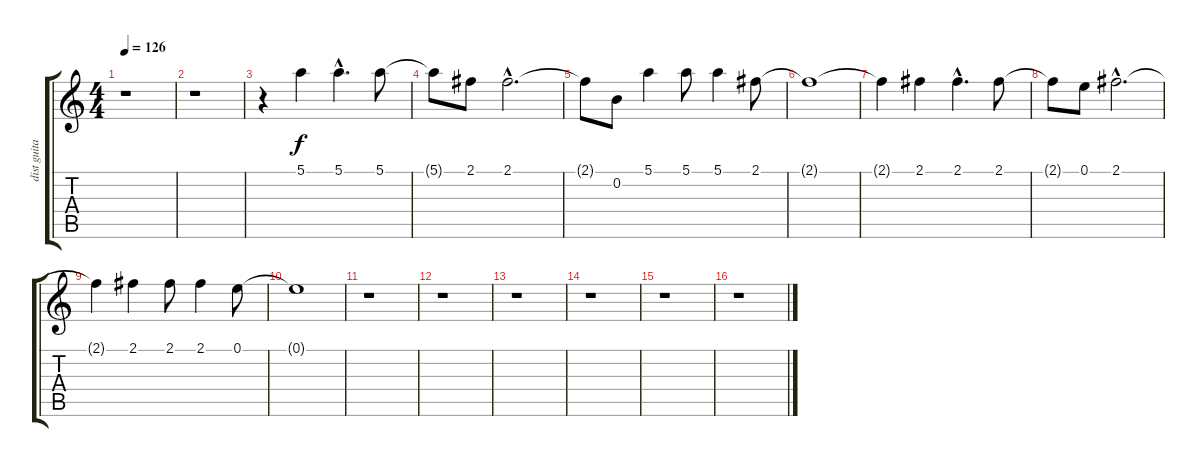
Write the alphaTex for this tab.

\track ("dist guitar 2" "dist guita") {instrument distortionguitar}
\staff {score tabs}
\tuning (E4 B3 G3 D3 A2 E2) {hide}
\ts (4 4)
\tempo 126
\clef g2
\ks c
r.1{dy f} |
r.1 |
r.4 5.1.4 5.1{hac}.4{d} 5.1.8 |
5.1{t}.8 2.1.8 2.1{hac}.2{d} |
2.1{t}.8 0.2.8 5.1.4 5.1.8 5.1.4 2.1.8 |
2.1{t}.1 |
2.1{t}.4 2.1.4 2.1{hac}.4{d} 2.1.8 |
2.1{t}.8 0.1.8 2.1{hac}.2{d} |
2.1{t}.4 2.1.4 2.1.8 2.1.4 0.1.8 |
0.1{t}.1 |
r.1 |
r.1 |
r.1 |
r.1 |
r.1 |
r.1
